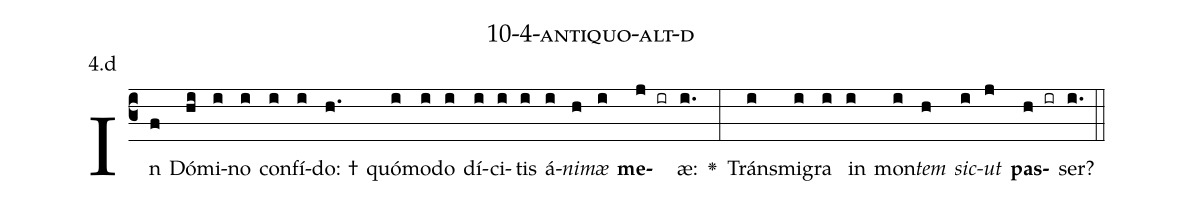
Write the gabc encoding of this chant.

name: 10-4-antiquo-alt-d;
annotation: 4.d;
%%
(c3)In(f) Dó(hi)mi(i)no(i) con(i)fí(i)do: †(h.) quó(i)mo(i)do(i) dí(i)ci(i)tis(i) á(i)<i>ni</i>(h)<i>mæ</i>(i) <b>me</b>(j ir)æ:(i.) <v>\greheightstar</v>(:) Tráns(i)mi(i)gra(i) in(i) mon(i)<i>tem</i>(h) <i>sic</i>(i)<i>ut</i>(j) <b>pas</b>(h ir)ser?(i.) (::)


%E(i) u(h) o(i) u(j) a(h) e.(i.) (::)
